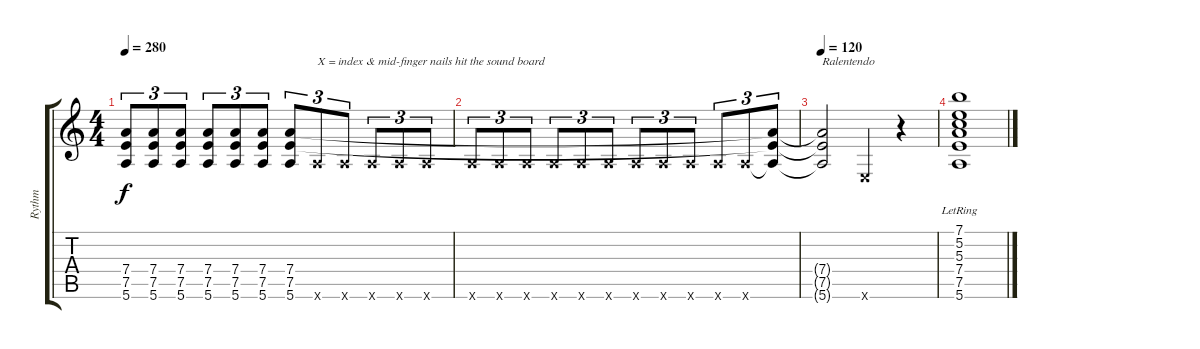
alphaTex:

\track ("Rythm" "Rythm") {instrument acousticguitarsteel}
\staff {score tabs}
\tuning (E4 B3 G3 D3 A2 E2) {hide}
\ts (4 4)
\tempo 280
\clef g2
\ks aminor
(7.4 7.5 5.6).8{tu (3 2) dy f} (7.4 7.5 5.6).8{tu (3 2)} (7.4 7.5 5.6).8{tu (3 2)} (7.4 7.5 5.6).8{tu (3 2)} (7.4 7.5 5.6).8{tu (3 2)} (7.4 7.5 5.6).8{tu (3 2)} (7.4 7.5 5.6).8{tu (3 2)} 5.6{x}.8{tu (3 2) txt "X = index & mid-finger nails hit the sound board"} 5.6{x}.8{tu (3 2)} 5.6{x}.8{tu (3 2)} 5.6{x}.8{tu (3 2)} 5.6{x}.8{tu (3 2)} |
5.6{x}.8{tu (3 2)} 5.6{x}.8{tu (3 2)} 5.6{x}.8{tu (3 2)} 5.6{x}.8{tu (3 2)} 5.6{x}.8{tu (3 2)} 5.6{x}.8{tu (3 2)} 5.6{x}.8{tu (3 2)} 5.6{x}.8{tu (3 2)} 5.6{x}.8{tu (3 2)} 5.6{x}.8{tu (3 2)} 5.6{x}.8{tu (3 2)} (7.4{t} 7.5{t} 5.6{t}).8{tu (3 2)} |
\tempo 120
(7.4{t} 7.5{t} 5.6{t}).2{txt "Ralentendo"} 0.6{x}.4 r.4 |
(7.1 5.2 5.3 7.4 7.5 5.6{lr}).1
